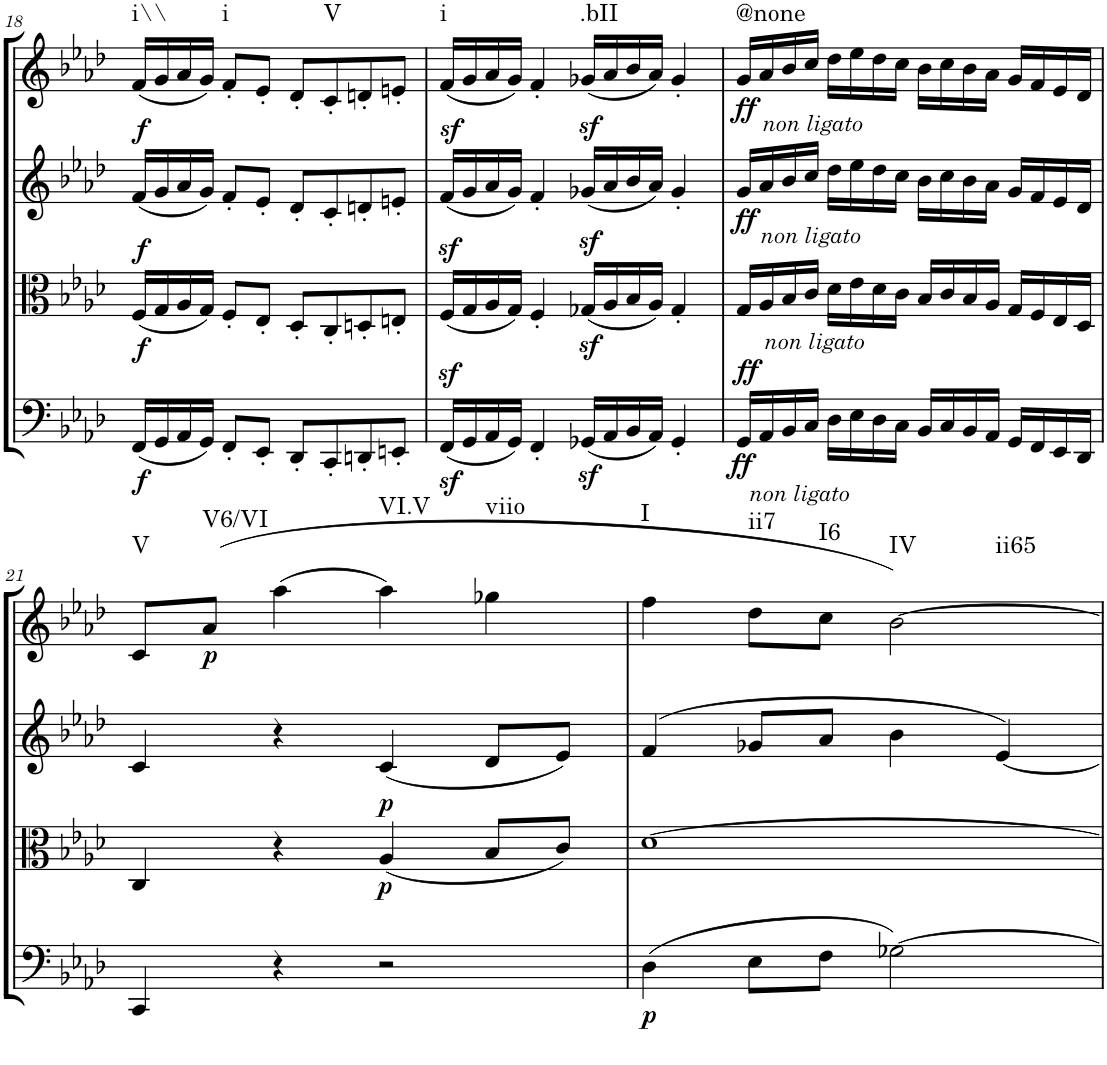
**kern	**dynam	**kern	**dynam	**kern	**dynam	**kern	**dynam	**harte
*part4	*part4	*part3	*part3	*part2	*part2	*part1	*part1	*part1
*staff4	*staff4	*staff3	*staff3	*staff2	*staff2	*staff1	*staff1	*
*I"Cello	*	*I"Viola	*	*I"2nd Violin	*	*I"1st Violin	*	*
*	*	*I'Vla	*	*I'Vln	*	*I'Vln	*	*
!!LO:PB:g=z
*clefF4	*	*clefC3	*	*clefG2	*	*clefG2	*	*
*k[b-e-a-d-]	*	*k[b-e-a-d-]	*	*k[b-e-a-d-]	*	*k[b-e-a-d-]	*	*
*M4/4	*	*M4/4	*	*M4/4	*	*M4/4	*	*
*met(c)	*	*met(c)	*	*met(c)	*	*met(c)	*	*
=18	=18	=18	=18	=18	=18	=18	=18	=18
!	!LO:DY:b	!	!LO:DY:b	!	!	!	!	!
!	!	!	!LO:DY:n=1:a	!	!LO:DY:a	!	!	!LO:H:kt=i\\
(16FF/LL	f	(16F/LL	f f	(16f/LL	f	(16f/LL	.	N
16GG/	.	16G/	.	16g/	.	16g/	.	.
16AA-/	.	16A-/	.	16a-/	.	16a-/	.	.
16GG/JJ)	.	16G/JJ)	.	16g/JJ)	.	16g/JJ)	.	.
!	!	!	!	!	!	!	!	!LO:H:kt=i
8FF'/L	.	8F'/L	.	8f'/L	.	8f'/L	.	N
8EE-'/J	.	8E-'/J	.	8e-'/J	.	8e-'/J	.	.
8DD-'/L	.	8D-'/L	.	8d-'/L	.	8d-'/L	.	.
!	!	!	!	!	!	!	!	!LO:H:kt=V
8CC'/	.	8C'/	.	8c'/	.	8c'/	.	N
8DDn'/	.	8Dn'/	.	8dn'/	.	8dn'/	.	.
8EEn'/J	.	8En'/J	.	8en'/J	.	8en'/J	.	.
=19	=19	=19	=19	=19	=19	=19	=19	=19
!	!	!	!	!	!	!	!	!LO:H:kt=i
(16FFz</LL	.	(16Fz>/LL	.	(16fz>/LL	.	(16f/LL	.	N
16GG/	.	16G/	.	16g/	.	16g/	.	.
16AA-/	.	16A-/	.	16a-/	.	16a-/	.	.
16GG/JJ)	.	16G/JJ)	.	16g/JJ)	.	16g/JJ)	.	.
4FF'/	.	4F'/	.	4f'/	.	4f'/	.	.
!	!	!	!	!	!	!	!	!LO:H:kt=.bII
(16GG-Xz</LL	.	(16G-Xz>/LL	.	(16g-Xz>/LL	.	(16g-X/LL	.	N
16AA-/	.	16A-/	.	16a-/	.	16a-/	.	.
16BB-/	.	16B-/	.	16b-/	.	16b-/	.	.
16AA-/JJ)	.	16A-/JJ)	.	16a-/JJ)	.	16a-/JJ)	.	.
4GG-'/	.	4G-'/	.	4g-'/	.	4g-'/	.	.
=20	=20	=20	=20	=20	=20	=20	=20	=20
!	!LO:DY:b	!	!	!	!	!	!	!
!	!LO:DY:n=1:a	!	!	!	!LO:DY:b	!	!LO:DY:b	!LO:H:kt=@none
16GG/LL	ff ff	16G/LL	.	16g/LL	ff	16g/LL	ff	N
!	!	!	!	!	!	!LO:TX:b:i:t=non ligato	!	!
!	!	!	!	!LO:TX:b:i:t=non ligato	!	!	!	!
!	!	!LO:TX:b:i:t=non ligato	!	!	!	!	!	!
!LO:TX:b:i:t=non ligato	!	!	!	!	!	!	!	!
16AA-/	.	16A-/	.	16a-/	.	16a-/	.	.
16BB-/	.	16B-/	.	16b-/	.	16b-/	.	.
16C/JJ	.	16c/JJ	.	16cc/JJ	.	16cc/JJ	.	.
16D-\LL	.	16d-\LL	.	16dd-\LL	.	16dd-\LL	.	.
16E-\	.	16e-\	.	16ee-\	.	16ee-\	.	.
16D-\	.	16d-\	.	16dd-\	.	16dd-\	.	.
16C\JJ	.	16c\JJ	.	16cc\JJ	.	16cc\JJ	.	.
16BB-/LL	.	16B-/LL	.	16b-\LL	.	16b-\LL	.	.
16C/	.	16c/	.	16cc\	.	16cc\	.	.
16BB-/	.	16B-/	.	16b-\	.	16b-\	.	.
16AA-/JJ	.	16A-/JJ	.	16a-\JJ	.	16a-\JJ	.	.
16GG/LL	.	16G/LL	.	16g/LL	.	16g/LL	.	.
16FF/	.	16F/	.	16f/	.	16f/	.	.
16EE-/	.	16E-/	.	16e-/	.	16e-/	.	.
16DD-/JJ	.	16D-/JJ	.	16d-/JJ	.	16d-/JJ	.	.
!!LO:LB:g=z
=21	=21	=21	=21	=21	=21	=21	=21	=21
!	!	!	!	!	!	!	!	!LO:H:kt=V
4CC/	.	4C/	.	4c/	.	8c/L	.	N
!	!	!	!	!	!	!	!LO:DY:b	!LO:H:kt=V6/VI
.	.	.	.	.	.	(8a-/J	p	N
4r	.	4r	.	4r	.	(4aa-\	.	.
!	!	!	!LO:DY:b	!	!	!	!	!
!	!	!	!LO:DY:n=1:a	!	!	!	!	!LO:H:kt=VI.V
2r	.	(4A-/	p p	(4c/	.	4aa-\)	.	N
!	!	!	!	!	!	!	!	!LO:H:kt=viio
.	.	8B-/L	.	8d-/L	.	4gg-X\	.	N
.	.	8c/J)	.	8e-/J)	.	.	.	.
=22	=22	=22	=22	=22	=22	=22	=22	=22
!	!LO:DY:b	!	!	!	!	!	!	!LO:H:kt=I
(4D-\	p	[1d-	.	(4f/	.	4ff\	.	N
!	!	!	!	!	!	!	!	!LO:H:kt=ii7
8E-\L	.	.	.	8g-X/L	.	8dd-\L	.	N
!	!	!	!	!	!	!	!	!LO:H:kt=I6
8F\J	.	.	.	8a-/J	.	8cc\J	.	N
!	!	!	!	!	!	!	!	!LO:H:n=1:kt=IV
!	!	!	!	!	!	!	!	!LO:H:n=2:kt=ii65
[2G-X\)	.	.	.	4b-\	.	[2b-\)	.	N N
.	.	.	.	[4e-/)	.	.	.	.
=	=	=	=	=	=	=	=	=
*-	*-	*-	*-	*-	*-	*-	*-	*-
